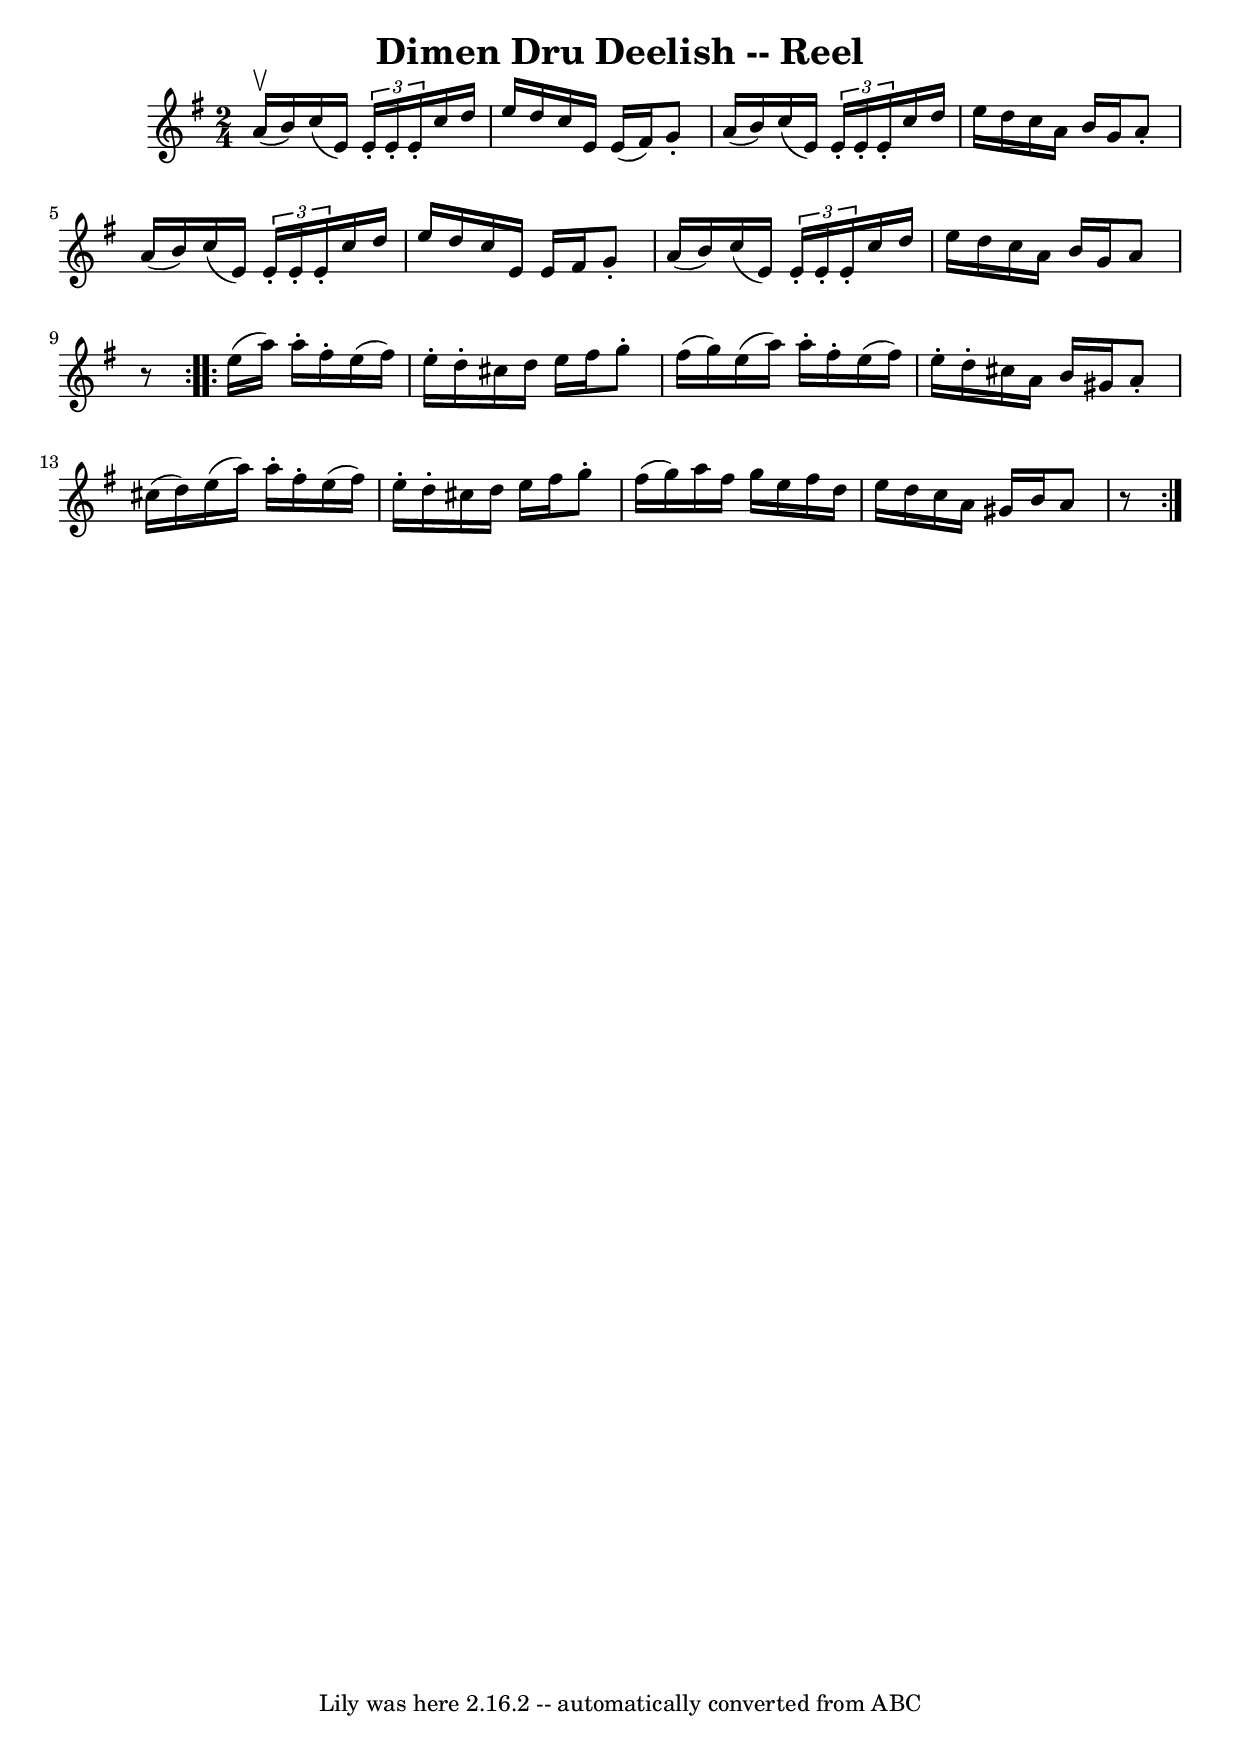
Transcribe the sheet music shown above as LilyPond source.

\version "2.7.40"
\include "Mammoth.ily"
\header {
	%% book = "Ryan's Mammoth Collection"
	crossRefNumber = "1"
	footnotes = "\\\\182\\\\The book has the triplets written as demisemiquavers."
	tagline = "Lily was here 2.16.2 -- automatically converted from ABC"
	title = "Dimen Dru Deelish -- Reel"
}
voicedefault =  {


\repeat volta 2 {
\time 2/4 
\key a \dorian a'16^\upbow(b'16) |
 c''16 (e'16 
) \times 2/3 { e'16 -. e'16 -. e'16 -. } c''16 d''16 e''16    
d''16    |
 c''16 e'16 e'16 (fis'16) g'8 -. a'16 (
b'16)   |
 c''16 (e'16) \times 2/3 { e'16 -. e'16 -.   
e'16 -. } c''16 d''16 e''16 d''16    |
 c''16 a'16    
b'16 g'16 a'8 -. a'16 (b'16)   |
 c''16 (e'16) 
\times 2/3 { e'16 -. e'16 -. e'16 -. } c''16 d''16 e''16 d''16 
   |
 c''16 e'16 e'16 fis'16 g'8 -. a'16 (b'16)   
|
 c''16 (e'16) \times 2/3 { e'16 -. e'16 -. e'16 -. }   
c''16 d''16 e''16 d''16    |
 c''16 a'16 b'16 g'16    
a'8    r8   } \repeat volta 2 { e''16 (a''16) a''16 -. fis''16 -. 
 e''16 (fis''16) e''16 -. d''16 -.   |
 cis''16 d''16    
e''16 fis''16 g''8 -. fis''16 (g''16)   |
 e''16 (
a''16) a''16 -. fis''16 -. e''16 (fis''16) e''16 -. d''16 -. 
  |
 cis''16 a'16 b'16 gis'16 a'8 -. cis''16 (d''16  
-)   |
 e''16 (a''16) a''16 -. fis''16 -. e''16 (
fis''16) e''16 -. d''16 -.   |
 cis''16 d''16 e''16    
fis''16 g''8 -. fis''16 (g''16)   |
 a''16 fis''16    
g''16 e''16 fis''16 d''16 e''16 d''16    |
 c''16    
a'16 gis'16 b'16 a'8    r8   }   
}

\score{
    <<

	\context Staff="default"
	{
	    \voicedefault 
	}

    >>
	\layout {
	}
	\midi {}
}
